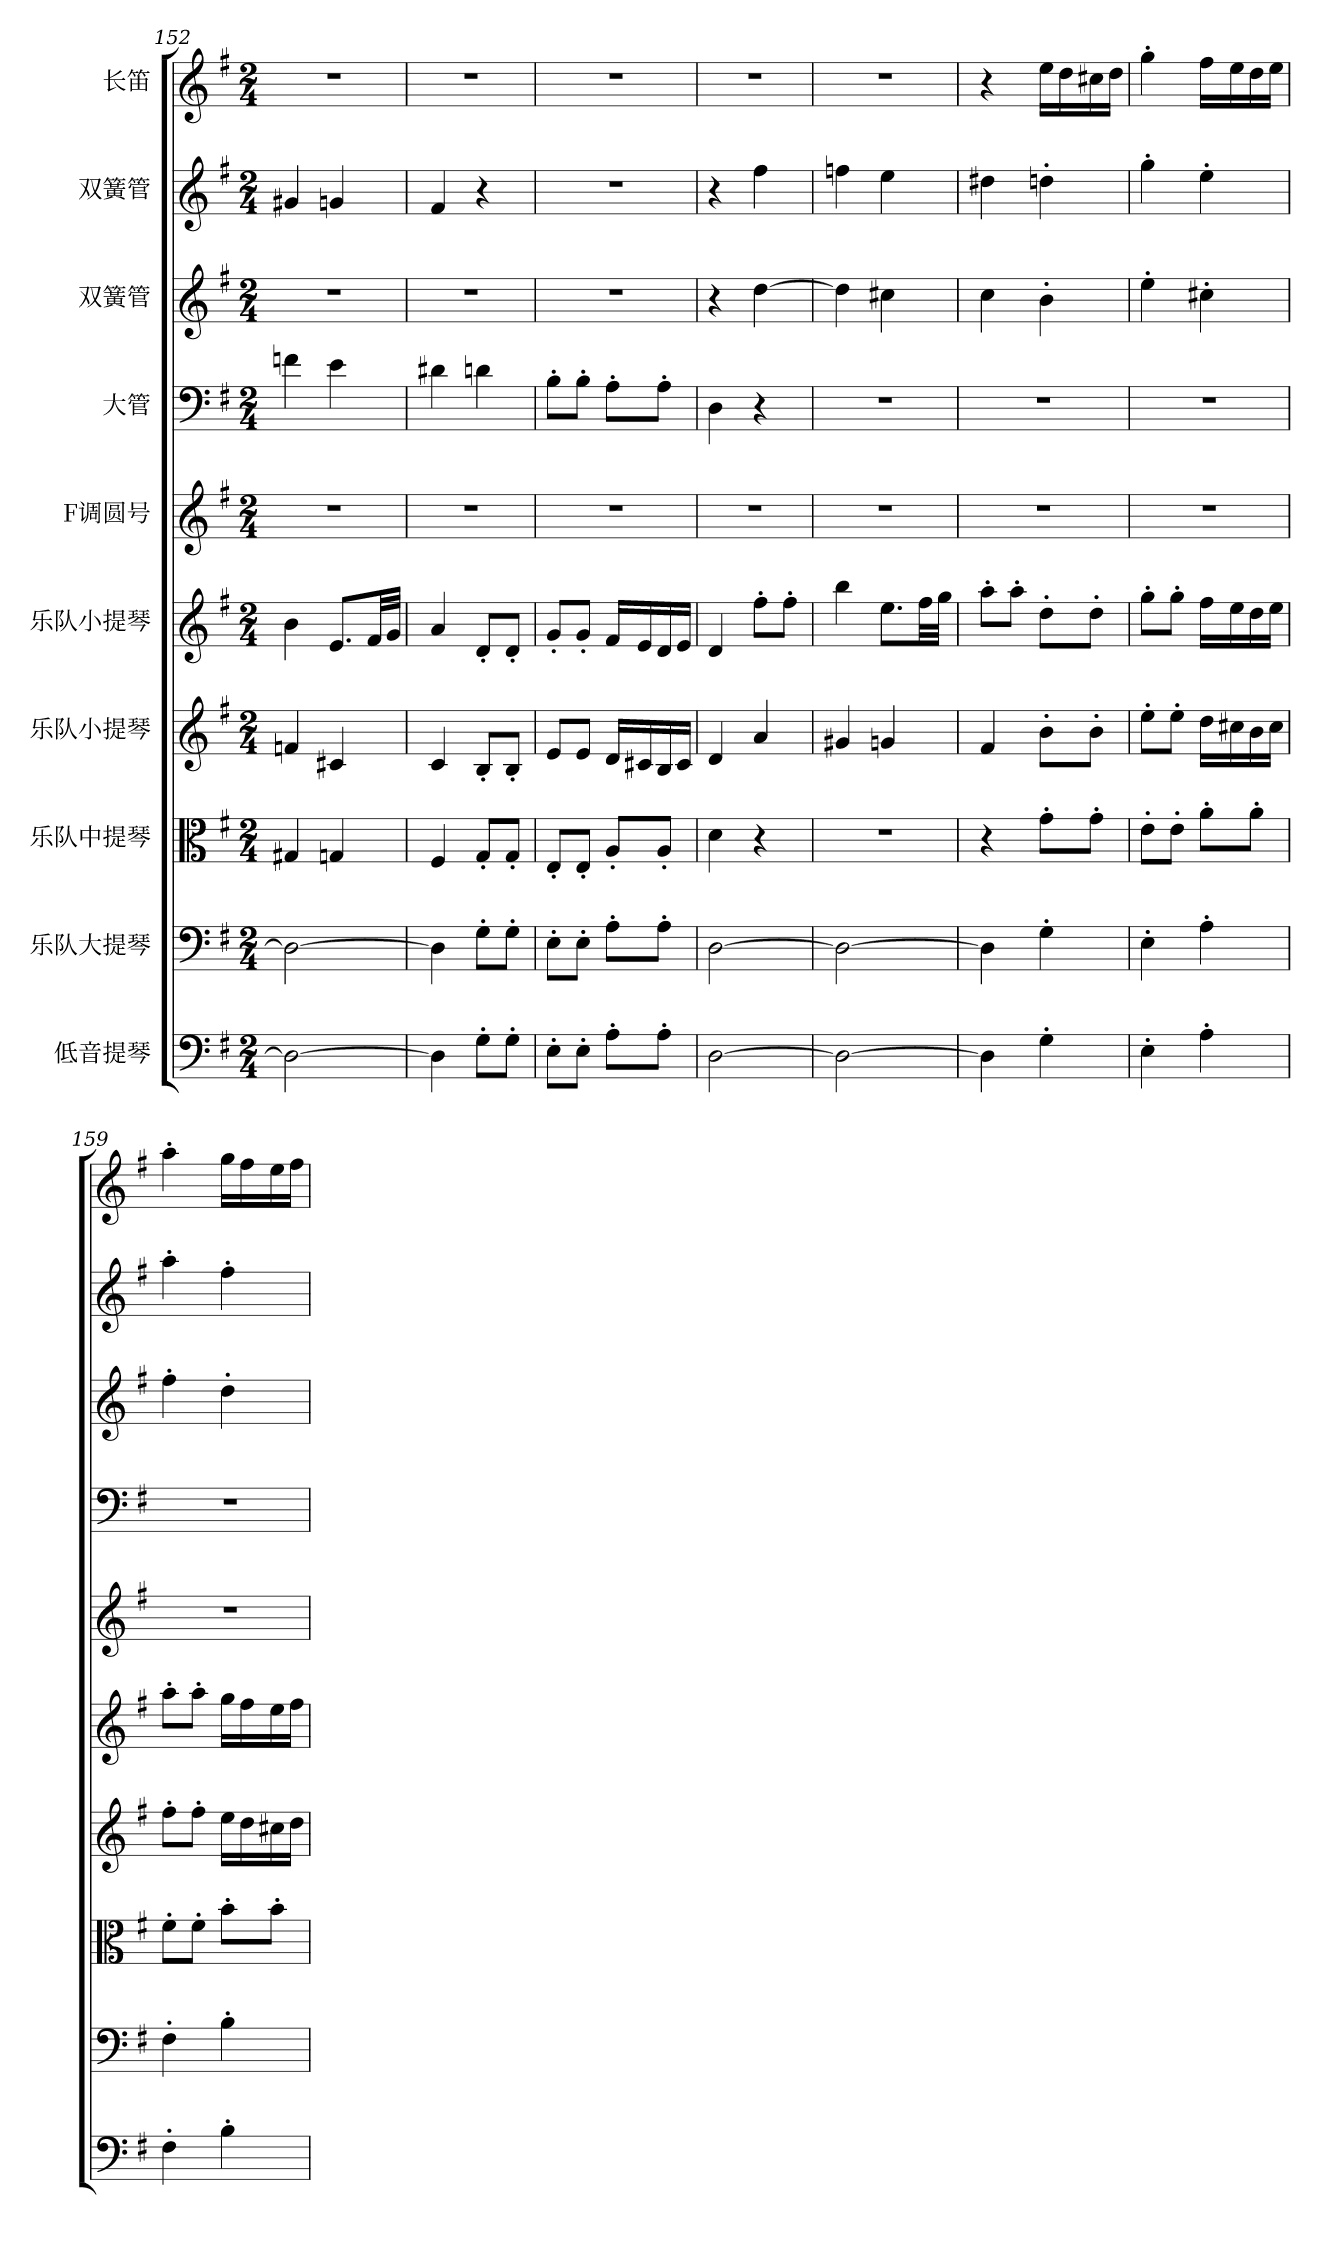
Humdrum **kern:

**kern	**kern	**kern	**kern	**kern	**kern	**kern	**kern	**kern	**kern
*part10	*part9	*part8	*part7	*part6	*part5	*part4	*part3	*part2	*part1
*staff10	*staff9	*staff8	*staff7	*staff6	*staff5	*staff4	*staff3	*staff2	*staff1
*I"低音提琴	*I"乐队大提琴	*I"乐队中提琴	*I"乐队小提琴	*I"乐队小提琴	*I"F调圆号	*I"大管	*I"双簧管	*I"双簧管	*I"长笛
*clefF4	*clefF4	*clefC3	*clefG2	*clefG2	*clefG2	*clefF4	*clefG2	*clefG2	*clefG2
*ITrd7c12	*	*	*	*	*ITrd4c7	*	*	*	*
*k[f#]	*k[f#]	*k[f#]	*k[f#]	*k[f#]	*k[]	*k[f#]	*k[f#]	*k[f#]	*k[f#]
*M2/4	*M2/4	*M2/4	*M2/4	*M2/4	*M2/4	*M2/4	*M2/4	*M2/4	*M2/4
=152	=152	=152	=152	=152	=152	=152	=152	=152	=152
2DD\_	2D\_	4G#X/	4fn/	4b\	2r	4fn\	2r	4g#X/	2r
.	.	4Gn/	4c#X/	8.e/L	.	4e\	.	4gn/	.
.	.	.	.	32f#/LL	.	.	.	.	.
.	.	.	.	32g/JJJ	.	.	.	.	.
=153	=153	=153	=153	=153	=153	=153	=153	=153	=153
4DD\]	4D\]	4F#/	4c/	4a/	2r	4d#X\	2r	4f#/	2r
8GG'\L	8G'\L	8G'/L	8B'/L	8d'/L	.	4dn\	.	4r	.
8GG'\J	8G'\J	8G'/J	8B'/J	8d'/J	.	.	.	.	.
=154	=154	=154	=154	=154	=154	=154	=154	=154	=154
8EE'\L	8E'\L	8E'/L	8e/L	8g'/L	2r	8B'\L	2r	2r	2r
8EE'\J	8E'\J	8E'/J	8e/J	8g'/J	.	8B'\J	.	.	.
8AA'\L	8A'\L	8A'/L	16d/LL	16f#/LL	.	8A'\L	.	.	.
.	.	.	16c#X/	16e/	.	.	.	.	.
8AA'\J	8A'\J	8A'/J	16B/	16d/	.	8A'\J	.	.	.
.	.	.	16c#/JJ	16e/JJ	.	.	.	.	.
=155	=155	=155	=155	=155	=155	=155	=155	=155	=155
[2DD\	[2D\	4d\	4d/	4d/	2r	4D\	4r	4r	2r
.	.	4r	4a/	8ff#'\L	.	4r	[4dd\	4ff#\	.
.	.	.	.	8ff#'\J	.	.	.	.	.
=156	=156	=156	=156	=156	=156	=156	=156	=156	=156
2DD\_	2D\_	2r	4g#X/	4bb\	2r	2r	4dd\]	4ffn\	2r
.	.	.	4gn/	8.ee\L	.	.	4cc#X\	4ee\	.
.	.	.	.	32ff#\LL	.	.	.	.	.
.	.	.	.	32gg\JJJ	.	.	.	.	.
!!LO:PB:g=z
=157	=157	=157	=157	=157	=157	=157	=157	=157	=157
4DD\]	4D\]	4r	4f#/	8aa'\L	2r	2r	4cc\	4dd#X\	4r
.	.	.	.	8aa'\J	.	.	.	.	.
4GG'\	4G'\	8g'\L	8b'\L	8dd'\L	.	.	4b'\	4ddn'\	16ee\LL
.	.	.	.	.	.	.	.	.	16dd\
.	.	8g'\J	8b'\J	8dd'\J	.	.	.	.	16cc#X\
.	.	.	.	.	.	.	.	.	16dd\JJ
=158	=158	=158	=158	=158	=158	=158	=158	=158	=158
4EE'\	4E'\	8e'\L	8ee'\L	8gg'\L	2r	2r	4ee'\	4gg'\	4gg'\
.	.	8e'\J	8ee'\J	8gg'\J	.	.	.	.	.
4AA'\	4A'\	8a'\L	16dd\LL	16ff#\LL	.	.	4cc#X'\	4ee'\	16ff#\LL
.	.	.	16cc#X\	16ee\	.	.	.	.	16ee\
.	.	8a'\J	16b\	16dd\	.	.	.	.	16dd\
.	.	.	16cc#\JJ	16ee\JJ	.	.	.	.	16ee\JJ
=159	=159	=159	=159	=159	=159	=159	=159	=159	=159
4FF#'\	4F#'\	8f#'\L	8ff#'\L	8aa'\L	2r	2r	4ff#'\	4aa'\	4aa'\
.	.	8f#'\J	8ff#'\J	8aa'\J	.	.	.	.	.
4BB'\	4B'\	8b'\L	16ee\LL	16gg\LL	.	.	4dd'\	4ff#'\	16gg\LL
.	.	.	16dd\	16ff#\	.	.	.	.	16ff#\
.	.	8b'\J	16cc#X\	16ee\	.	.	.	.	16ee\
.	.	.	16dd\JJ	16ff#\JJ	.	.	.	.	16ff#\JJ
=	=	=	=	=	=	=	=	=	=
*-	*-	*-	*-	*-	*-	*-	*-	*-	*-
